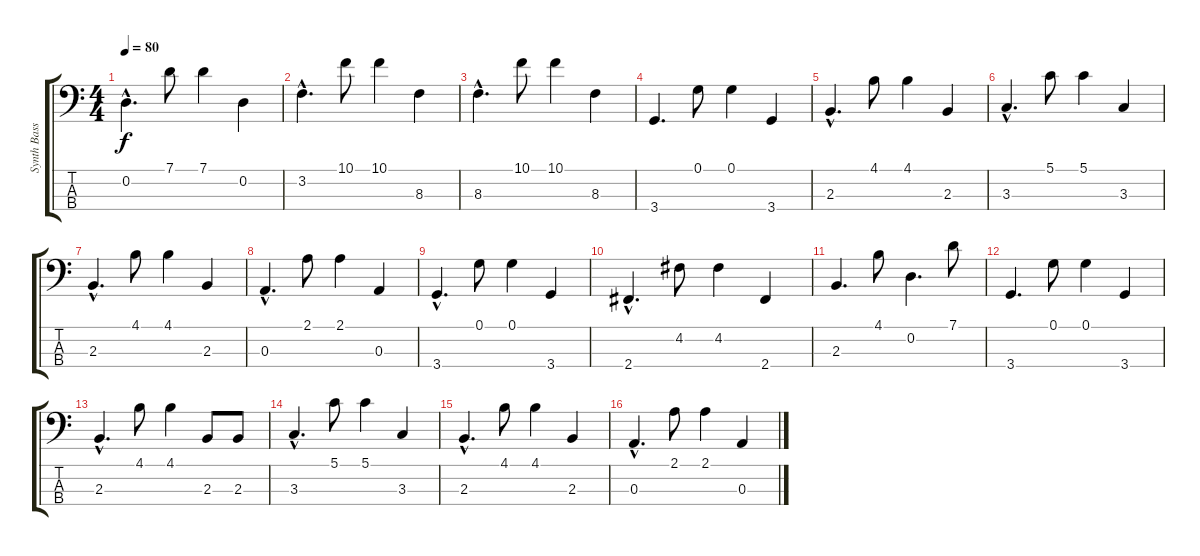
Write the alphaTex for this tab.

\track ("Synth Bass Line" "Synth Bass") {instrument synthbass2}
\staff {score tabs}
\tuning (G2 D2 A1 E1) {hide}
\ts (4 4)
\tempo 80
\clef f4
\ks c
0.2{hac}.4{d dy f} 7.1.8 7.1.4 0.2.4 |
3.2{hac}.4{d} 10.1.8 10.1.4 8.3.4 |
8.3{hac}.4{d} 10.1.8 10.1.4 8.3.4 |
3.4.4{d} 0.1.8 0.1.4 3.4.4 |
2.3{hac}.4{d} 4.1.8 4.1.4 2.3.4 |
3.3{hac}.4{d} 5.1.8 5.1.4 3.3.4 |
2.3{hac}.4{d} 4.1.8 4.1.4 2.3.4 |
0.3{hac}.4{d} 2.1.8 2.1.4 0.3.4 |
3.4{hac}.4{d} 0.1.8 0.1.4 3.4.4 |
2.4{hac}.4{d} 4.2.8 4.2.4 2.4.4 |
2.3.4{d} 4.1.8 0.2.4{d} 7.1.8 |
3.4.4{d} 0.1.8 0.1.4 3.4.4 |
2.3{hac}.4{d} 4.1.8 4.1.4 2.3.8 2.3.8 |
3.3{hac}.4{d} 5.1.8 5.1.4 3.3.4 |
2.3{hac}.4{d} 4.1.8 4.1.4 2.3.4 |
0.3{hac}.4{d} 2.1.8 2.1.4 0.3.4
